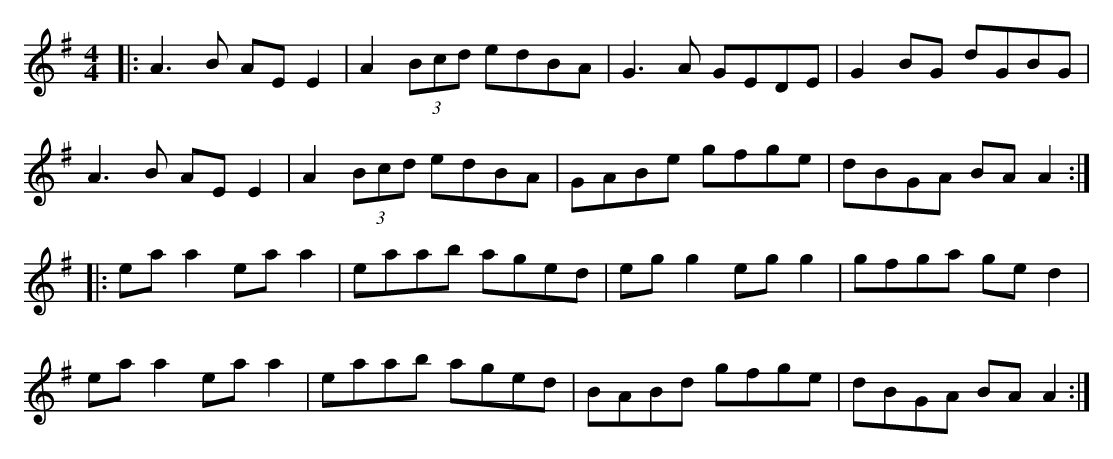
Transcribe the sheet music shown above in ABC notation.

X:1
M:4/4
K:Ador
|:A3B AE E2|A2 (3Bcd edBA|G3A GEDE|G2 BG dGBG|
A3B AE E2|A2 (3Bcd edBA|GABe gfge|dBGA BA A2:|
|:ea a2 ea a2|eaab aged|eg g2 eg g2|gfga ge d2|
ea a2 ea a2|eaab aged|BABd gfge|dBGA BA A2:|
